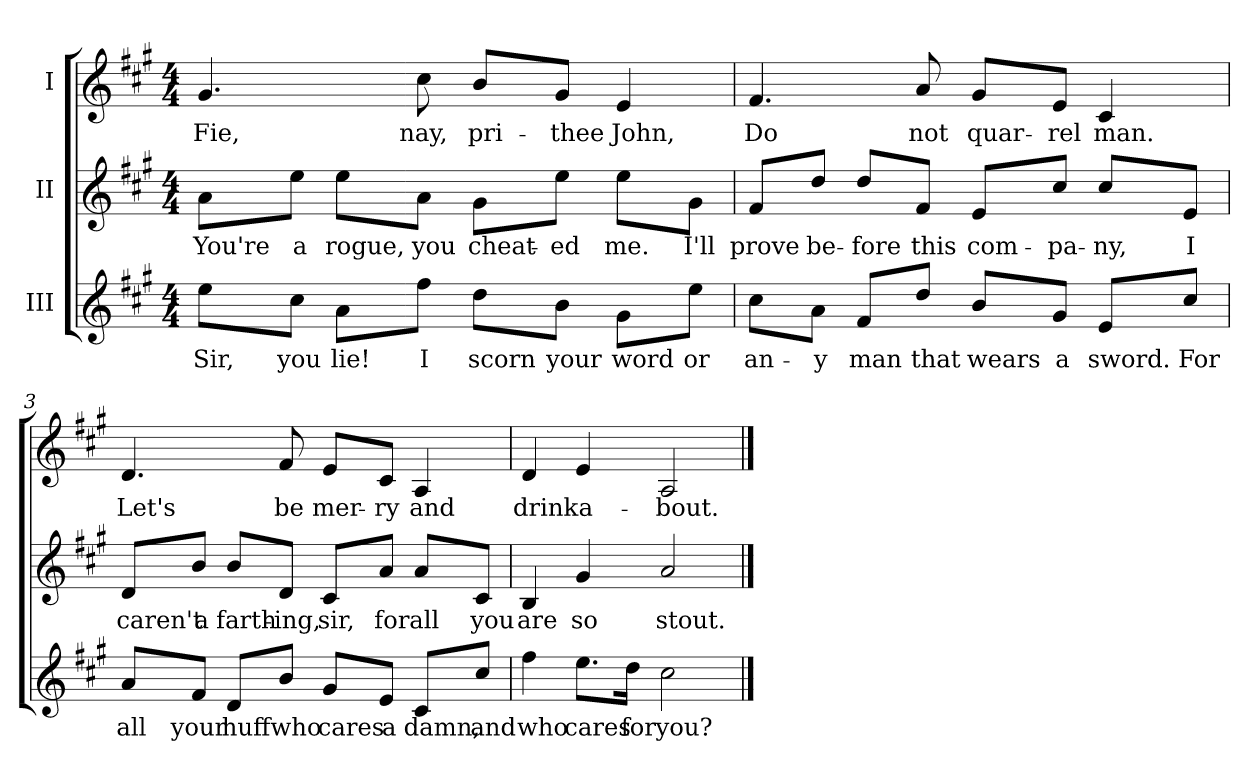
**kern	**text	**kern	**text	**kern	**text
*part3	*part3	*part2	*part2	*part1	*part1
*staff3	*staff3	*staff2	*staff2	*staff1	*staff1
*I"III	*	*I"II	*	*I"I	*
*clefG2	*	*clefG2	*	*clefG2	*
*k[f#c#g#]	*	*k[f#c#g#]	*	*k[f#c#g#]	*
*M4/4	*	*M4/4	*	*M4/4	*
*MM60	*	*MM60	*	*MM60	*
=1	=1	=1	=1	=1	=1
!	!LO:LY:b	!	!LO:LY:b	!	!LO:LY:b
8ee\L	Sir,	8a\L	You're	4.g#/	Fie,
!	!LO:LY:b	!	!LO:LY:b	!	!
8cc#\J	you	8ee\J	a	.	.
!	!LO:LY:b	!	!LO:LY:b	!	!
8a\L	lie!	8ee\L	rogue,	.	.
!	!LO:LY:b	!	!LO:LY:b	!	!LO:LY:b
8ff#\J	I	8a\J	you	8cc#\	nay,
!	!LO:LY:b	!	!LO:LY:b	!	!LO:LY:b
8dd\L	scorn	8g#\L	cheat-	8b/L	pri-
!	!LO:LY:b	!	!LO:LY:b	!	!LO:LY:b
8b\J	your	8ee\J	-ed	8g#/J	-thee
!	!LO:LY:b	!	!LO:LY:b	!	!LO:LY:b
8g#\L	word	8ee\L	me.	4e/	John,
!	!LO:LY:b	!	!LO:LY:b	!	!
8ee\J	or	8g#\J	I'll	.	.
=2	=2	=2	=2	=2	=2
!	!LO:LY:b	!	!LO:LY:b	!	!LO:LY:b
8cc#\L	an-	8f#/L	prove	4.f#/	Do
!	!LO:LY:b	!	!LO:LY:b	!	!
8a\J	-y	8dd/J	be-	.	.
!	!LO:LY:b	!	!LO:LY:b	!	!
8f#/L	man	8dd/L	-fore	.	.
!	!LO:LY:b	!	!LO:LY:b	!	!LO:LY:b
8dd/J	that	8f#/J	this	8a/	not
!	!LO:LY:b	!	!LO:LY:b	!	!LO:LY:b
8b/L	wears	8e/L	com-	8g#/L	quar-
!	!LO:LY:b	!	!LO:LY:b	!	!LO:LY:b
8g#/J	a	8cc#/J	-pa-	8e/J	-rel
!	!LO:LY:b	!	!LO:LY:b	!	!LO:LY:b
8e/L	sword.	8cc#/L	-ny,	4c#/	man.
!	!LO:LY:b	!	!LO:LY:b	!	!
8cc#/J	For	8e/J	I	.	.
!!LO:LB:g=z
=3	=3	=3	=3	=3	=3
!	!LO:LY:b	!	!LO:LY:b	!	!LO:LY:b
8a/L	all	8d/L	caren't	4.d/	Let's
!	!LO:LY:b	!	!LO:LY:b	!	!
8f#/J	your	8b/J	a	.	.
!	!LO:LY:b	!	!LO:LY:b	!	!
8d/L	huff	8b/L	farth-	.	.
!	!LO:LY:b	!	!LO:LY:b	!	!LO:LY:b
8b/J	who	8d/J	-ing,	8f#/	be
!	!LO:LY:b	!	!LO:LY:b	!	!LO:LY:b
8g#/L	cares	8c#/L	sir,	8e/L	mer-
!	!LO:LY:b	!	!LO:LY:b	!	!LO:LY:b
8e/J	a	8a/J	for	8c#/J	-ry
!	!LO:LY:b	!	!LO:LY:b	!	!LO:LY:b
8c#/L	damn,	8a/L	all	4A/	and
!	!LO:LY:b	!	!LO:LY:b	!	!
8cc#/J	and	8c#/J	you	.	.
=4	=4	=4	=4	=4	=4
!	!LO:LY:b	!	!LO:LY:b	!	!LO:LY:b
4ff#\	who	4B/	are	4d/	drink
!	!LO:LY:b	!	!LO:LY:b	!	!LO:LY:b
8.ee\L	cares	4g#/	so	4e/	a-
!	!LO:LY:b	!	!	!	!
16dd\Jk	for	.	.	.	.
!	!LO:LY:b	!	!LO:LY:b	!	!LO:LY:b
2cc#\	you?	2a/	stout.	2A/	-bout.
==	==	==	==	==	==
*-	*-	*-	*-	*-	*-
